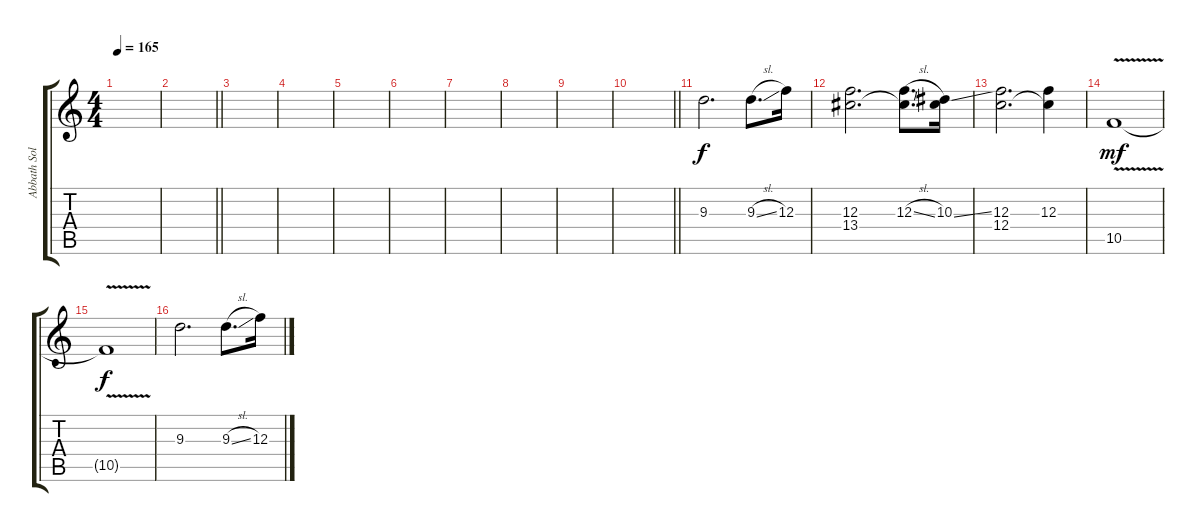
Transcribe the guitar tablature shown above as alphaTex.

\track ("Abbath Solo Guitar" "Abbath Sol") {instrument distortionguitar}
\staff {score tabs}
\tuning (D4 A3 F3 C3 G2 D2) {hide}
\ts (4 4)
\tempo 165
\clef g2
\ks c
|
\barLineRight lightlight
|
|
|
|
|
|
|
|
\barLineRight lightlight
|
9.3.2{d} 9.3{sl}.8{d} 12.3.16 |
(12.3 13.4).2{d} (12.3{sl} 13.4{t}).8{d} (10.3{ss} 13.4{t}).16 |
(12.3 12.4).2{d} (12.3 12.4{t}).4 |
10.5{v}.1{dy mf instrument guitarharmonics} |
10.5{t}.1{dy f} |
9.3.2{d instrument overdrivenguitar} 9.3{sl}.8{d} 12.3.16
